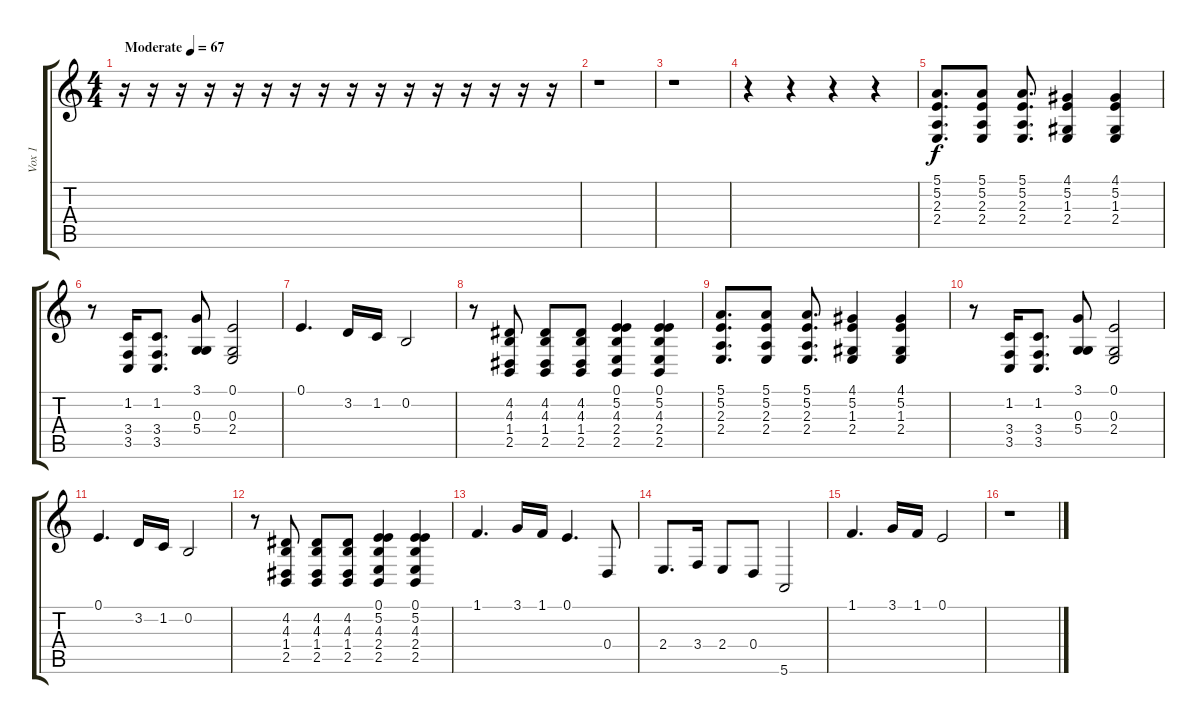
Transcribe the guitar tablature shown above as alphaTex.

\track ("Vox 1" "Vox 1") {instrument choiraahs}
\staff {score tabs}
\tuning (E4 B3 G3 D3 A2 E2) {hide}
\ts (4 4)
\tempo (67 "Moderate")
\clef g2
\ks c
r.16{dy f instrument choiraahs} r.16 r.16 r.16 r.16 r.16 r.16 r.16 r.16 r.16 r.16 r.16 r.16 r.16 r.16 r.16 |
r.1 |
r.1 |
r.4 r.4 r.4 r.4 |
(5.1 5.2 2.3 2.4).8{d} (5.1 5.2 2.3 2.4).8 (5.1 5.2 2.3 2.4).8{d} (4.1 5.2 1.3 2.4).4 (4.1 5.2 1.3 2.4).4 |
r.8 (1.2 3.4 3.5).16 (1.2 3.4 3.5).8{d} (3.1 0.3 5.4).8 (0.1 0.3 2.4).2 |
0.1.4{d} 3.2.16 1.2.16 0.2.2 |
r.8 (4.2 4.3 1.4 2.5).8 (4.2 4.3 1.4 2.5).8 (4.2 4.3 1.4 2.5).8 (0.1 5.2 4.3 2.4 2.5).4 (0.1 5.2 4.3 2.4 2.5).4 |
(5.1 5.2 2.3 2.4).8{d} (5.1 5.2 2.3 2.4).8 (5.1 5.2 2.3 2.4).8{d} (4.1 5.2 1.3 2.4).4 (4.1 5.2 1.3 2.4).4 |
r.8 (1.2 3.4 3.5).16 (1.2 3.4 3.5).8{d} (3.1 0.3 5.4).8 (0.1 0.3 2.4).2 |
0.1.4{d} 3.2.16 1.2.16 0.2.2 |
r.8 (4.2 4.3 1.4 2.5).8 (4.2 4.3 1.4 2.5).8 (4.2 4.3 1.4 2.5).8 (0.1 5.2 4.3 2.4 2.5).4 (0.1 5.2 4.3 2.4 2.5).4 |
1.1.4{d} 3.1.16 1.1.16 0.1.4{d} 0.4.8 |
2.4.8{d} 3.4.16 2.4.8 0.4.8 5.6.2 |
1.1.4{d} 3.1.16 1.1.16 0.1.2 |
r.1
